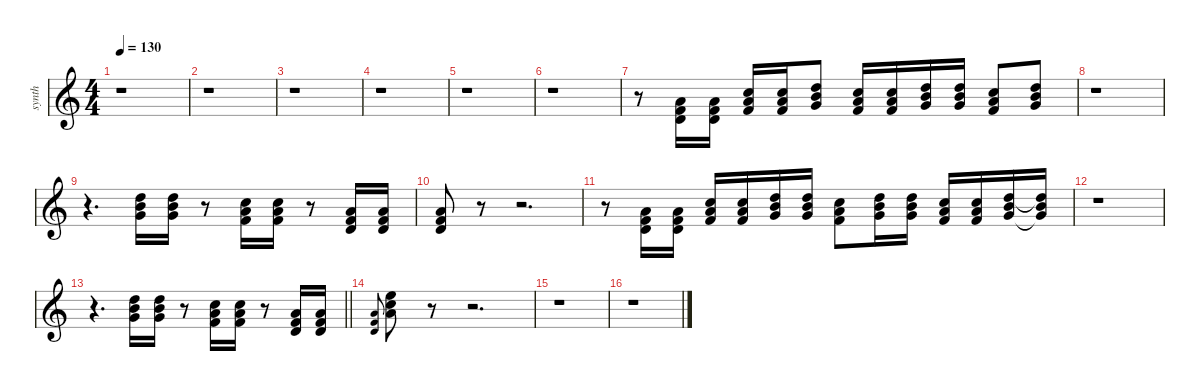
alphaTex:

\defaultSystemsLayout 4
\hideDynamics
\bracketExtendMode nobrackets
\otherSystemsTrackNameOrientation horizontal
\track ("Weird synth" "synth") {defaultSystemsLayout 32 instrument baritonesax}
\staff {score}
\tuning (E4 B3 G3 D3 A2 E2 B1)
\ts (4 4)
\tempo 130
\clef g2
\ks c
r.1{dy f beam Down} |
r.1{beam Down} |
r.1{beam Down} |
r.1{beam Down} |
r.1{beam Down} |
r.1{beam Down} |
r.8{beam Down} (10.2 10.3 12.4).16{beam Up} (10.2 10.3 12.4).16{beam Up} (8.1 10.2 10.3).16{beam Up} (8.1 10.2 10.3).16{beam Up} (10.1 12.2 12.3).8{beam Up} (8.1 10.2 10.3).16{beam Up} (8.1 10.2 10.3).16{beam Up} (10.1 12.2 12.3).16{beam Up} (10.1 12.2 12.3).16{beam Up} (8.1 10.2 10.3).8{beam Up} (10.1 12.2 12.3).8{beam Up} |
r.1{beam Down} |
r.4{d beam Down} (10.1 12.2 12.3).16{beam Down} (10.1 12.2 12.3).16{beam Down} r.8{beam Down} (8.1 10.2 10.3).16{beam Up} (8.1 10.2 10.3).16{beam Up} r.8{beam Up} (10.2 10.3 12.4).16{beam Up} (10.2 10.3 12.4).16{beam Up} |
(10.2 10.3 12.4).8{beam Up} r.8{beam Up} r.2{d beam Up} |
r.8{beam Down} (10.2 10.3 12.4).16{beam Up} (10.2 10.3 12.4).16{beam Up} (8.1 10.2 10.3).16{beam Up} (8.1 10.2 10.3).16{beam Up} (10.1 12.2 12.3).16{beam Up} (10.1 12.2 12.3).16{beam Up} (8.1 10.2 10.3).8{beam Down} (10.1 12.2 12.3).16{beam Down} (10.1 12.2 12.3).16{beam Down} (8.1 10.2 10.3).16{beam Up} (8.1 10.2 10.3).16{beam Up} (10.1 12.2 12.3).16{beam Up} (10.1{t} 12.2 12.3{t}).16{beam Up} |
r.1{beam Down} |
\barLineRight lightlight
r.4{d beam Down} (10.1 12.2 12.3).16{beam Down} (10.1 12.2 12.3).16{beam Down} r.8{beam Down} (8.1 10.2 10.3).16{beam Up} (8.1 10.2 10.3).16{beam Up} r.8{beam Up} (10.2 10.3 12.4).16{beam Up} (10.2 10.3 12.4).16{beam Up} |
(10.2 10.3 12.4).8{gr onbeat beam Up} (12.1 13.2 14.3).8{beam Down} r.8{beam Down} r.2{d beam Down} |
r.1{beam Down} |
r.1{beam Down}
